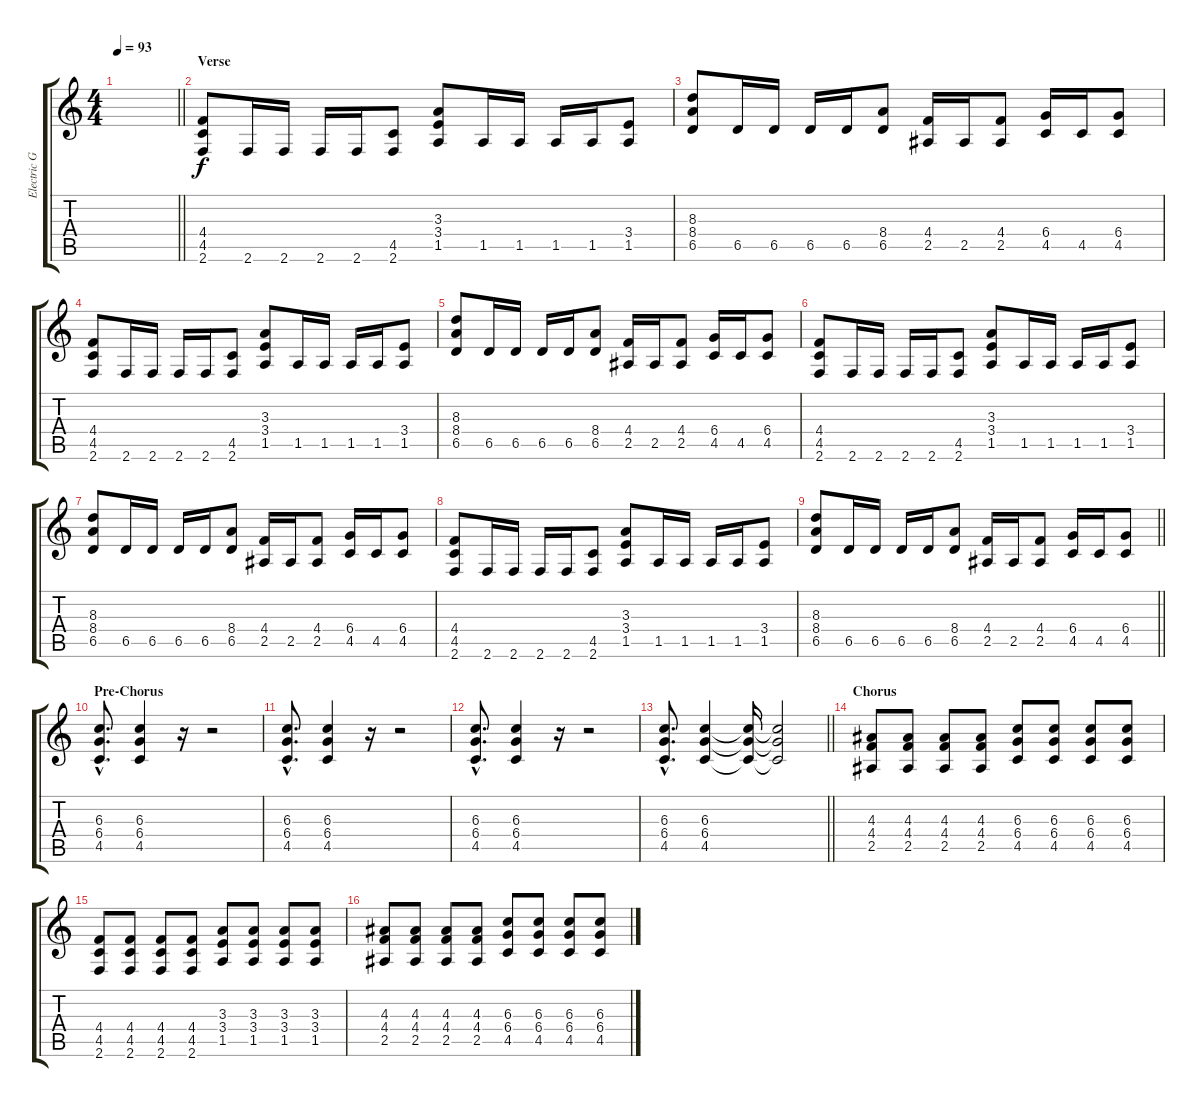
\track ("Electric Guitar - Rythmic" "Electric G") {instrument distortionguitar}
\staff {score tabs}
\tuning (Eb4 Bb3 Gb3 Db3 Ab2 Eb2) {hide}
\ts (4 4)
\tempo 93
\clef g2
\barLineRight lightlight
\ks c
|
\section ("" "Verse")
(4.4 4.5 2.6).8 2.6.16 2.6.16 2.6.16 2.6.16 (4.5 2.6).8 (3.3 3.4 1.5).8 1.5.16 1.5.16 1.5.16 1.5.16 (3.4 1.5).8 |
(8.3 8.4 6.5).8 6.5.16 6.5.16 6.5.16 6.5.16 (8.4 6.5).8 (4.4 2.5).16 2.5.16 (4.4 2.5).8 (6.4 4.5).16 4.5.16 (6.4 4.5).8 |
(4.4 4.5 2.6).8 2.6.16 2.6.16 2.6.16 2.6.16 (4.5 2.6).8 (3.3 3.4 1.5).8 1.5.16 1.5.16 1.5.16 1.5.16 (3.4 1.5).8 |
(8.3 8.4 6.5).8 6.5.16 6.5.16 6.5.16 6.5.16 (8.4 6.5).8 (4.4 2.5).16 2.5.16 (4.4 2.5).8 (6.4 4.5).16 4.5.16 (6.4 4.5).8 |
(4.4 4.5 2.6).8 2.6.16 2.6.16 2.6.16 2.6.16 (4.5 2.6).8 (3.3 3.4 1.5).8 1.5.16 1.5.16 1.5.16 1.5.16 (3.4 1.5).8 |
(8.3 8.4 6.5).8 6.5.16 6.5.16 6.5.16 6.5.16 (8.4 6.5).8 (4.4 2.5).16 2.5.16 (4.4 2.5).8 (6.4 4.5).16 4.5.16 (6.4 4.5).8 |
(4.4 4.5 2.6).8 2.6.16 2.6.16 2.6.16 2.6.16 (4.5 2.6).8 (3.3 3.4 1.5).8 1.5.16 1.5.16 1.5.16 1.5.16 (3.4 1.5).8 |
\barLineRight lightlight
(8.3 8.4 6.5).8 6.5.16 6.5.16 6.5.16 6.5.16 (8.4 6.5).8 (4.4 2.5).16 2.5.16 (4.4 2.5).8 (6.4 4.5).16 4.5.16 (6.4 4.5).8 |
\section ("" "Pre-Chorus")
(6.3{hac} 6.4{hac} 4.5{hac}).8{d} (6.3 6.4 4.5).4 r.16 r.2 |
(6.3{hac} 6.4{hac} 4.5{hac}).8{d} (6.3 6.4 4.5).4 r.16 r.2 |
(6.3{hac} 6.4{hac} 4.5{hac}).8{d} (6.3 6.4 4.5).4 r.16 r.2 |
\barLineRight lightlight
(6.3{hac} 6.4{hac} 4.5{hac}).8{d} (6.3 6.4 4.5).4 (6.3{t} 6.4{t} 4.5{t}).16 (6.3{t} 6.4{t} 4.5{t}).2 |
\section ("" "Chorus")
(4.3 4.4 2.5).8 (4.3 4.4 2.5).8 (4.3 4.4 2.5).8 (4.3 4.4 2.5).8 (6.3 6.4 4.5).8 (6.3 6.4 4.5).8 (6.3 6.4 4.5).8 (6.3 6.4 4.5).8 |
(4.4 4.5 2.6).8 (4.4 4.5 2.6).8 (4.4 4.5 2.6).8 (4.4 4.5 2.6).8 (3.3 3.4 1.5).8 (3.3 3.4 1.5).8 (3.3 3.4 1.5).8 (3.3 3.4 1.5).8 |
(4.3 4.4 2.5).8 (4.3 4.4 2.5).8 (4.3 4.4 2.5).8 (4.3 4.4 2.5).8 (6.3 6.4 4.5).8 (6.3 6.4 4.5).8 (6.3 6.4 4.5).8 (6.3 6.4 4.5).8
